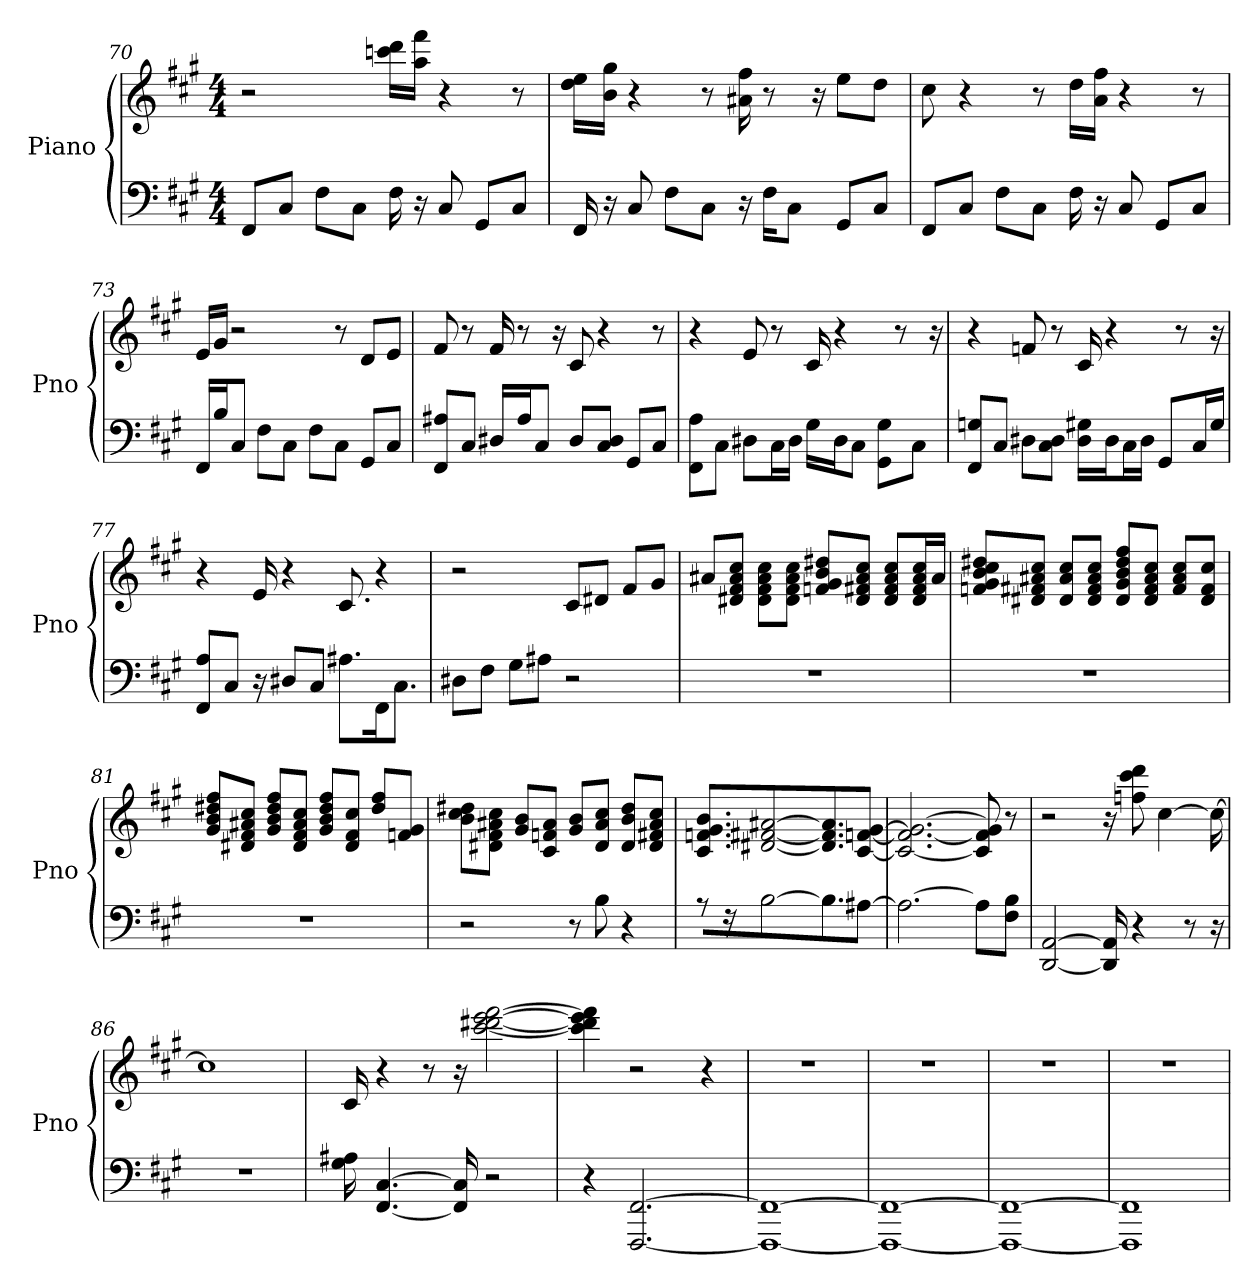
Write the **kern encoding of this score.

**kern	**kern
*part1	*part1
*staff2	*staff1
*I"Piano	*
*I'Pno	*
*clefF4	*clefG2
*k[f#c#g#]	*k[f#c#g#]
*A:	*A:
*M4/4	*M4/4
=70	=70
8FF#/L	2r
8C#/J	.
8F#\L	.
8C#\J	.
16F#	16ccc\ 16ddd\LL
16r	16fff#\ 16aa\JJ
8C#	4r
8GG#/L	.
8C#/J	8r
=71	=71
16FF#	16dd\ 16ee\LL
16r	16b\ 16gg#\JJ
8C#	4r
8F#\L	.
8C#\J	8r
16r	16ff# 16a#
16F#\KL	8r
8C#\J	.
.	16r
8GG#/L	8ee\L
8C#/J	8dd\J
=72	=72
8FF#/L	8cc#
8C#/J	4r
8F#\L	.
8C#\J	8r
16F#	16dd\LL
16r	16ff#\ 16a\JJ
8C#	4r
8GG#/L	.
8C#/J	8r
=73	=73
16FF#/LL	16e/LL
16B/J	16g#/JJ
8C#/J	2r
8F#\L	.
8C#\J	.
8F#\L	.
8C#\J	8r
8GG#/L	8d/L
8C#/J	8e/J
=74	=74
8FF#/ 8A#/L	8f#
8C#/J	8r
16D#/LL	16f#
16A#/J	8r
8C#/J	.
.	16r
8D#/L	8c#
8D#/ 8C#/J	4r
8GG#/L	.
8C#/J	8r
=75	=75
8A\ 8FF#\L	4r
8C#\J	.
8D#\L	8e
16C#\L	8r
16D#\JJ	.
16G#\LL	16c#
16D#\J	4r
8C#\J	.
8G#\ 8GG#\L	.
.	8r
8C#\J	.
.	16r
=76	=76
8FF#/ 8G/L	4r
8C#/J	.
8D#\L	8f
8C#\ 8D#\J	8r
16G#\ 16D#\LL	16c#
16D#\J	4r
16C#\L	.
16D#\JJ	.
8GG#/L	.
.	8r
16C#/L	.
16G#/JJ	16r
=77	=77
8FF#/ 8A/L	4r
8C#/J	.
16r	16e
8D#/L	4r
8C#/J	.
8.A#\L	8.c#
16FF#\K	4r
8.C#\J	.
=78	=78
8D#\L	2r
8F#\J	.
8G#\L	.
8A#\J	.
2r	8c#/L
.	8d#/J
.	8f#/L
.	8g#/J
=79	=79
1r	8a#/L
.	8a#/ 8d#/ 8cc#/ 8f#/J
.	8cc#\ 8a#\ 8d#\ 8f#\L
.	8f#\ 8d#\ 8cc#\ 8a#\J
.	8b/ 8g#/ 8f/ 8dd#/L
.	8d#/ 8cc#/ 8f#/ 8a#/J
.	8d#/ 8f#/ 8cc#/ 8a#/L
.	16cc#/ 16d#/ 16f#/ 16a#/L
.	16a#/JJ
=80	=80
1r	8b/ 8cc#/ 8dd#/ 8f/ 8g#/L
.	8a#/ 8cc#/ 8f#/ 8d#/J
.	8d#/ 8a#/ 8cc#/L
.	8f#/ 8a#/ 8cc#/ 8d#/J
.	8b/ 8g#/ 8d#/ 8ff#/ 8dd#/L
.	8cc#/ 8d#/ 8a#/ 8f#/J
.	8f#/ 8cc#/ 8a#/L
.	8f#/ 8cc#/ 8d#/J
=81	=81
1r	8dd#/ 8ff#/ 8b/ 8g#/L
.	8f#/ 8a#/ 8cc#/ 8d#/J
.	8ff#/ 8dd#/ 8b/ 8g#/L
.	8f#/ 8a#/ 8cc#/ 8d#/J
.	8ff#/ 8dd#/ 8b/ 8g#/L
.	8cc#/ 8f#/ 8d#/J
.	8dd#/ 8ff#/L
.	8g#/ 8f/J
=82	=82
2r	8dd#\ 8b\ 8cc#\L
.	8d#\ 8a#\ 8f#\ 8cc#\J
.	8g#/ 8b/L
.	8f/ 8c#/ 8a#/J
8r	8b/ 8g#/L
8B	8cc#/ 8d#/ 8a#/J
4r	8b/ 8d#/ 8dd#/L
.	8cc#/ 8d#/ 8f#/ 8a#/J
=83	=83
8r	8.b 8.f 8.g# 8.c#
16r	.
[2B	[2d# [2f# [2a#
8.B]	8.d#] 8.f#] 8.a#]
[8A#J	[8f [8c# [8g#J
=84	=84
2.A#_	2.f_ 2.c#_ 2.g#_
8A#\L]	8f] 8c#] 8g#]
8F#\ 8B\J	8r
=85	=85
[2DD [2AA	2r
16DD] 16AA]	16r
4r	8ff 8ccc# 8ddd
.	[4cc#
8r	.
16r	16cc#_
=86	=86
1r	1cc#]
=87	=87
16G# 16A#	16c#
[4.FF# [4.C#	4r
.	8r
16FF#] 16C#]	16r
2r	[2fff# [2ccc# [2ddd# [2eee
=88	=88
4r	4fff#] 4ccc#] 4ddd#] 4eee]
[2.FF# [2.FFF#	2r
.	4r
=89	=89
1FF#_ 1FFF#_	1r
=90	=90
1FF#_ 1FFF#_	1r
=91	=91
1FF#_ 1FFF#_	1r
=92	=92
1FF#] 1FFF#]	1r
=	=
*-	*-
